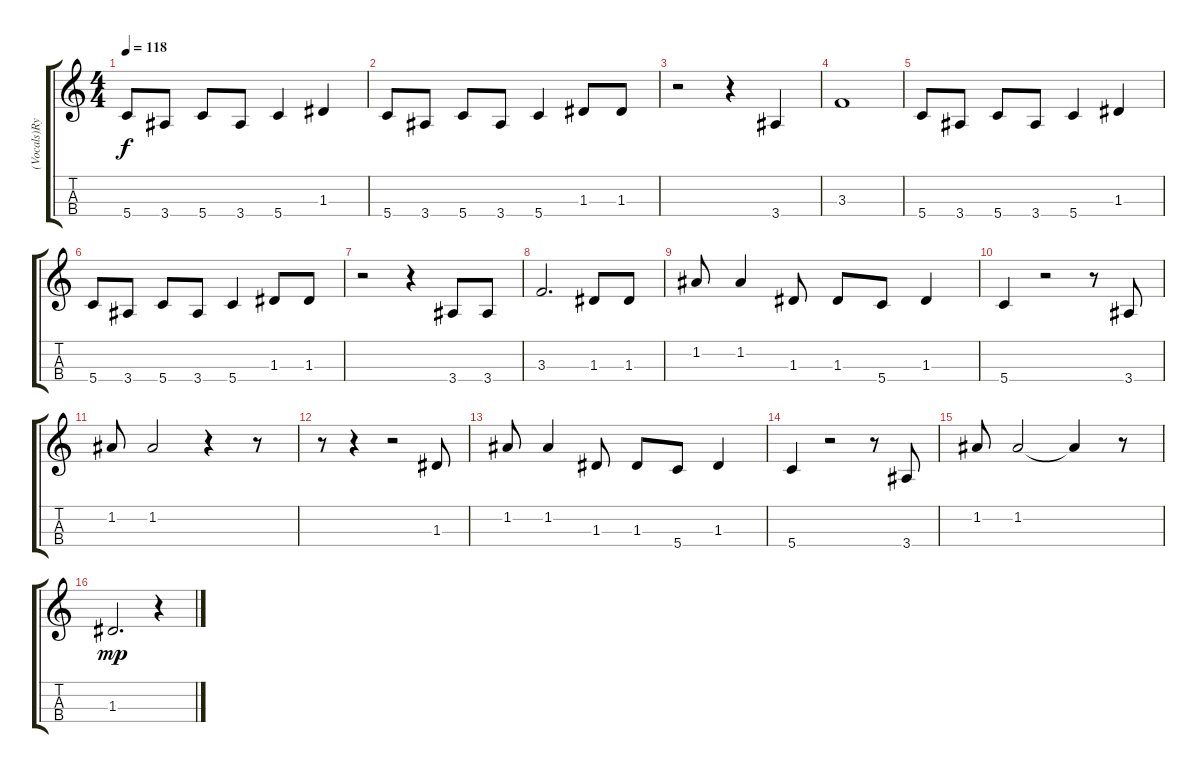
\track ("(Vocals)Ryan Tedder" "(Vocals)Ry") {instrument violin}
\staff {score tabs}
\tuning (E5 A4 D4 G3) {hide}
\ts (4 4)
\tempo 118
\clef g2
\ks c
5.4.8{dy f} 3.4.8 5.4.8 3.4.8 5.4.4 1.3.4 |
5.4.8 3.4.8 5.4.8 3.4.8 5.4.4 1.3.8 1.3.8 |
r.2 r.4 3.4.4 |
3.3.1 |
5.4.8 3.4.8 5.4.8 3.4.8 5.4.4 1.3.4 |
5.4.8 3.4.8 5.4.8 3.4.8 5.4.4 1.3.8 1.3.8 |
r.2 r.4 3.4.8 3.4.8 |
3.3.2{d} 1.3.8 1.3.8 |
1.2.8 1.2.4 1.3.8 1.3.8 5.4.8 1.3.4 |
5.4.4 r.2 r.8 3.4.8 |
1.2.8 1.2.2 r.4 r.8 |
r.8 r.4 r.2 1.3.8 |
1.2.8 1.2.4 1.3.8 1.3.8 5.4.8 1.3.4 |
5.4.4 r.2 r.8 3.4.8 |
1.2.8 1.2.2 1.2{t}.4 r.8 |
1.3.2{d dy mp} r.4
